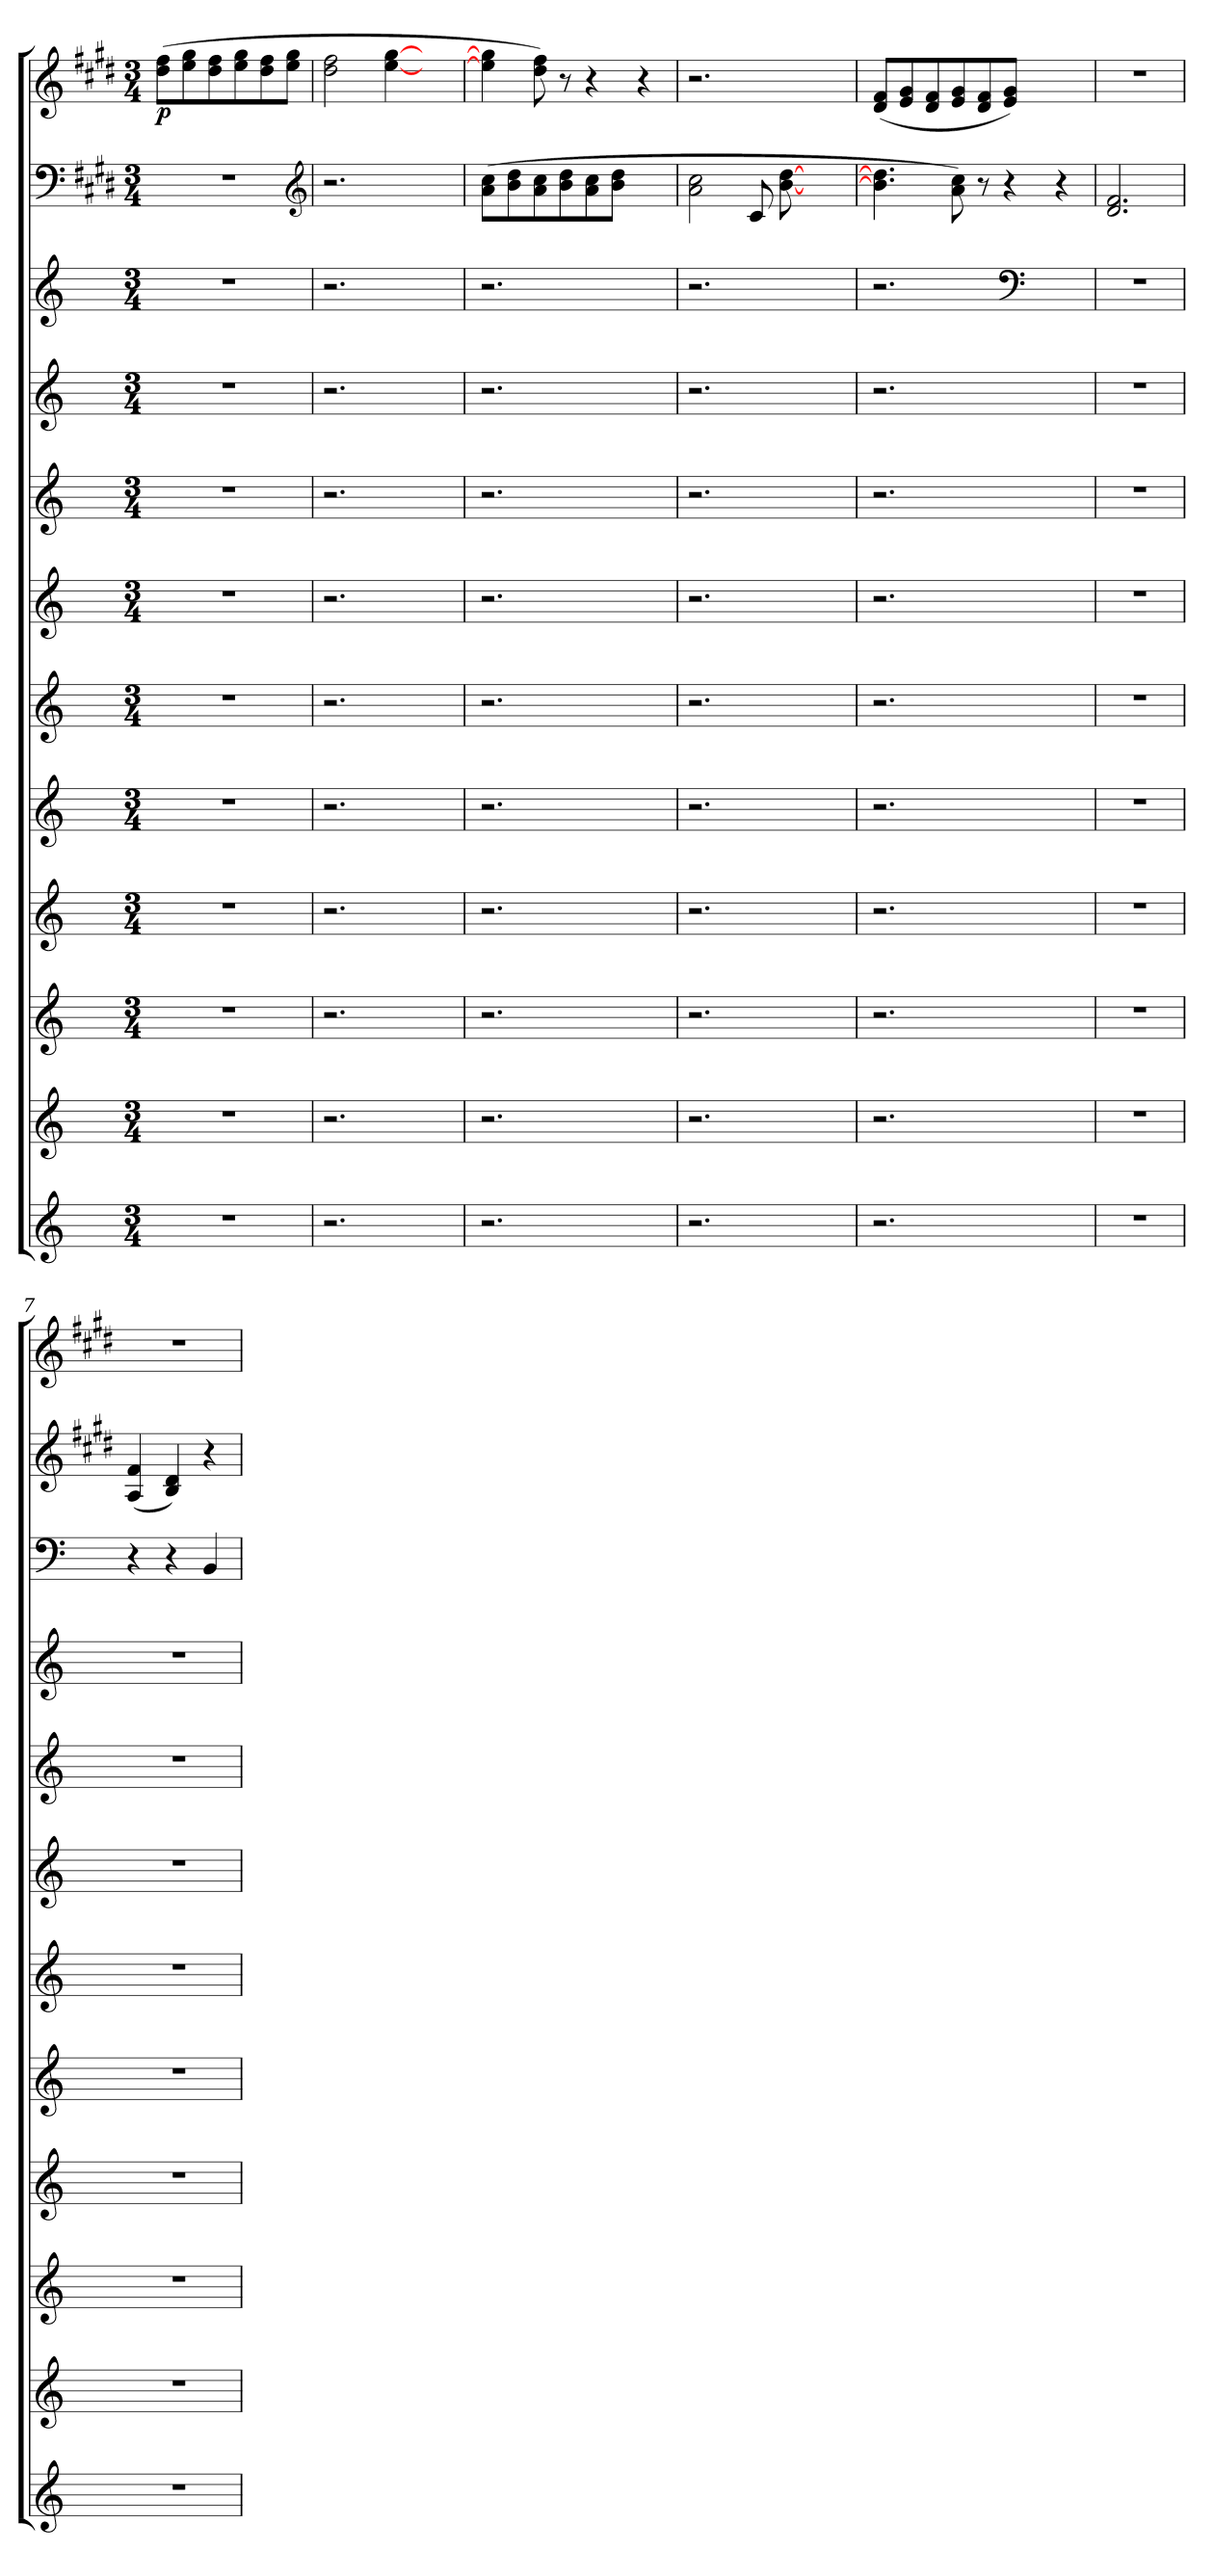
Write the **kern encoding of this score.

**kern	**kern	**kern	**kern	**kern	**kern	**kern	**kern	**kern	**kern	**kern	**kern	**dynam
*part12	*part11	*part10	*part9	*part8	*part7	*part6	*part5	*part4	*part3	*part2	*part1	*part1
*staff12	*staff11	*staff10	*staff9	*staff8	*staff7	*staff6	*staff5	*staff4	*staff3	*staff2	*staff1	*staff1
*clefG2	*clefG2	*clefG2	*clefG2	*clefG2	*clefG2	*clefG2	*clefG2	*clefG2	*clefG2	*clefF4	*clefG2	*
*k[]	*k[]	*k[]	*k[]	*k[]	*k[]	*k[]	*k[]	*k[]	*k[]	*k[f#c#g#d#]	*k[f#c#g#d#]	*
*C:	*C:	*C:	*C:	*C:	*C:	*C:	*C:	*C:	*C:	*E:	*E:	*
*M3/4	*M3/4	*M3/4	*M3/4	*M3/4	*M3/4	*M3/4	*M3/4	*M3/4	*M3/4	*M3/4	*M3/4	*
=1	=1	=1	=1	=1	=1	=1	=1	=1	=1	=1	=1	=1
2.r	2.r	2.r	2.r	2.r	2.r	2.r	2.r	2.r	2.r	2.r	(8dd#\ 8ff#\L	p
.	.	.	.	.	.	.	.	.	.	.	8ee\ 8gg#\	.
.	.	.	.	.	.	.	.	.	.	.	8dd#\ 8ff#\	.
.	.	.	.	.	.	.	.	.	.	.	8ee\ 8gg#\	.
.	.	.	.	.	.	.	.	.	.	.	8dd#\ 8ff#\	.
.	.	.	.	.	.	.	.	.	.	.	8ee\ 8gg#\J	.
*	*	*	*	*	*	*	*	*	*	*clefG2	*	*
=2	=2	=2	=2	=2	=2	=2	=2	=2	=2	=2	=2	=2
2.r	2.r	2.r	2.r	2.r	2.r	2.r	2.r	2.r	2.r	2.r	2dd#\ 2ff#\	.
.	.	.	.	.	.	.	.	.	.	.	[4ee\ [4gg#\	.
4ryy	4ryy	4ryy	4ryy	4ryy	4ryy	4ryy	4ryy	4ryy	4ryy	4ryy	4ryy	.
=3	=3	=3	=3	=3	=3	=3	=3	=3	=3	=3	=3	=3
2.r	2.r	2.r	2.r	2.r	2.r	2.r	2.r	2.r	2.r	(8a\ 8cc#\L	4ee]\ 4gg#]\	.
.	.	.	.	.	.	.	.	.	.	8b\ 8dd#\	.	.
.	.	.	.	.	.	.	.	.	.	8a\ 8cc#\	8dd#\ 8ff#\)	.
.	.	.	.	.	.	.	.	.	.	8b\ 8dd#\	8r	.
.	.	.	.	.	.	.	.	.	.	8a\ 8cc#\	4r	.
.	.	.	.	.	.	.	.	.	.	8b\ 8dd#\J	.	.
4ryy	4ryy	4ryy	4ryy	4ryy	4ryy	4ryy	4ryy	4ryy	4ryy	4ryy	4r	.
=4	=4	=4	=4	=4	=4	=4	=4	=4	=4	=4	=4	=4
2.r	2.r	2.r	2.r	2.r	2.r	2.r	2.r	2.r	2.r	2a\ 2cc#\	2.r	.
.	.	.	.	.	.	.	.	.	.	8c#/	.	.
.	.	.	.	.	.	.	.	.	.	[8b\ [8dd#\	.	.
4.ryy	4.ryy	4.ryy	4.ryy	4.ryy	4.ryy	4.ryy	4.ryy	4.ryy	4.ryy	4.ryy	4.ryy	.
=5	=5	=5	=5	=5	=5	=5	=5	=5	=5	=5	=5	=5
2.r	2.r	2.r	2.r	2.r	2.r	2.r	2.r	2.r	2.r	4.b]\ 4.dd#]\	(8d#/ 8f#/L	.
.	.	.	.	.	.	.	.	.	.	.	8e/ 8g#/	.
.	.	.	.	.	.	.	.	.	.	.	8d#/ 8f#/	.
.	.	.	.	.	.	.	.	.	.	8a\ 8cc#\)	8e/ 8g#/	.
.	.	.	.	.	.	.	.	.	.	8r	8d#/ 8f#/	.
.	.	.	.	.	.	.	.	.	.	4r	8e/ 8g#/J)	.
*	*	*	*	*	*	*	*	*	*clefF4	*	*	*
4.ryy	4.ryy	4.ryy	4.ryy	4.ryy	4.ryy	4.ryy	4.ryy	4.ryy	4.ryy	.	4.ryy	.
.	.	.	.	.	.	.	.	.	.	4r	.	.
!!LO:LB:g=z
=6	=6	=6	=6	=6	=6	=6	=6	=6	=6	=6	=6	=6
2.r	2.r	2.r	2.r	2.r	2.r	2.r	2.r	2.r	2.r	2.d#/ 2.f#/	2.r	.
=7	=7	=7	=7	=7	=7	=7	=7	=7	=7	=7	=7	=7
2.r	2.r	2.r	2.r	2.r	2.r	2.r	2.r	2.r	4r	(4A/ 4f#/	2.r	.
.	.	.	.	.	.	.	.	.	4r	4B/ 4d#/)	.	.
.	.	.	.	.	.	.	.	.	4BB/	4r	.	.
=	=	=	=	=	=	=	=	=	=	=	=	=
*-	*-	*-	*-	*-	*-	*-	*-	*-	*-	*-	*-	*-
